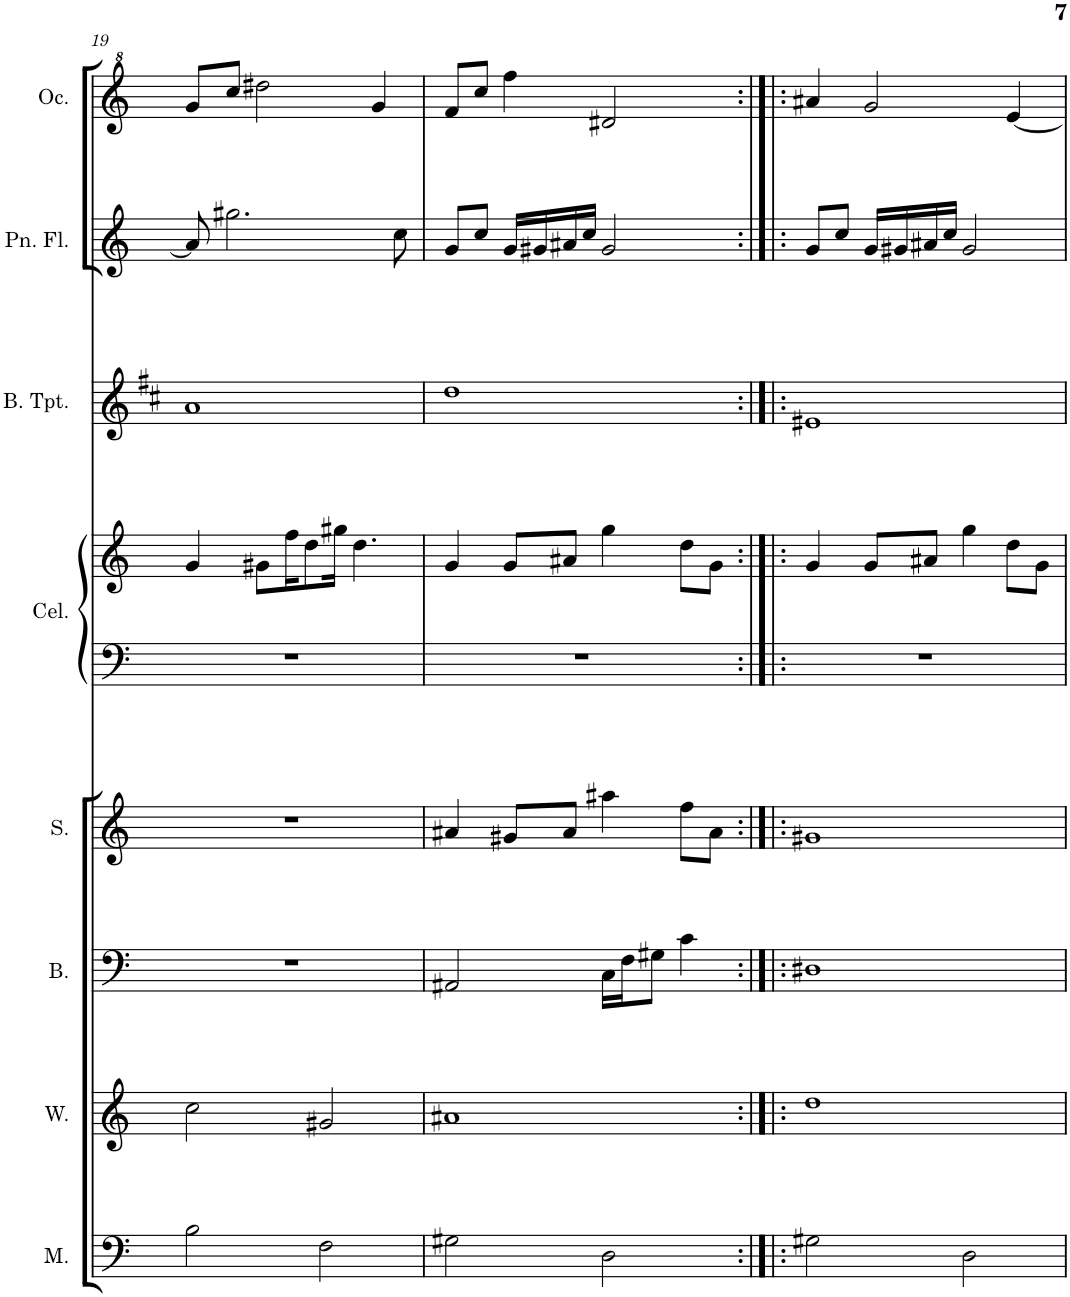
**kern	**kern	**kern	**kern	**kern	**kern	**kern	**kern	**kern
*part8	*part7	*part6	*part5	*part4	*part4	*part3	*part2	*part1
*staff9	*staff8	*staff7	*staff6	*staff5	*staff4	*staff3	*staff2	*staff1
*I"Men	*I"Women	*I"Bass	*I"Soprano	*I"Celesta	*	*I"Bass Trumpet	*I"Pan Flute	*I"Ocarina
*I'M.	*I'W.	*I'B.	*I'S.	*I'Cel.	*	*I'B. Tpt.	*I'Pn. Fl.	*I'Oc.
!!LO:PB:g=z
*clefF4	*clefG2	*clefF4	*clefG2	*clefF4	*clefG2	*clefG2	*clefG2	*clefG^2
*	*	*	*	*Trd-7c-12	*Trd-7c-12	*Trd8c14	*	*
*k[]	*k[]	*k[]	*k[]	*k[]	*k[]	*k[f#c#]	*k[]	*k[]
*M4/4	*M4/4	*M4/4	*M4/4	*M4/4	*M4/4	*M4/4	*M4/4	*M4/4
=19	=19	=19	=19	=19	=19	=19	=19	=19
2B\	2cc\	1r	1r	1r	4g/	1a	8a/]	8gg/L
.	.	.	.	.	.	.	2.gg#X\	8ccc/J
.	.	.	.	.	8g#X\L	.	.	2ddd#X\
.	.	.	.	.	16ff\K	.	.	.
.	.	.	.	.	8dd\	.	.	.
2F\	2g#X/	.	.	.	.	.	.	.
.	.	.	.	.	16gg#X\Jk	.	.	.
.	.	.	.	.	4.dd\	.	.	.
.	.	.	.	.	.	.	.	4gg/
.	.	.	.	.	.	.	8cc\	.
=20	=20	=20	=20	=20	=20	=20	=20	=20
2G#X\	1a#X	2AA#X/	4a#X/	1r	4g/	1dd	8g/L	8ff/L
.	.	.	.	.	.	.	8cc/J	8ccc/J
.	.	.	8g#X/L	.	8g/L	.	16g/LL	4fff\
.	.	.	.	.	.	.	16g#X/	.
.	.	.	8a#/J	.	8a#X/J	.	16a#X/	.
.	.	.	.	.	.	.	16cc/JJ	.
2D\	.	16C\LL	4aa#X\	.	4gg\	.	2g#/	2dd#X/
.	.	16F\J	.	.	.	.	.	.
.	.	8G#X\J	.	.	.	.	.	.
.	.	4c\	8ff\L	.	8dd\L	.	.	.
.	.	.	8a#\J	.	8g\J	.	.	.
=21:|!|:	=21:|!|:	=21:|!|:	=21:|!|:	=21:|!|:	=21:|!|:	=21:|!|:	=21:|!|:	=21:|!|:
2G#X\	1dd	1D#X	1g#X	1r	4g/	1e#X	8g/L	4aa#X/
.	.	.	.	.	.	.	8cc/J	.
.	.	.	.	.	8g/L	.	16g/LL	2gg/
.	.	.	.	.	.	.	16g#X/	.
.	.	.	.	.	8a#X/J	.	16a#X/	.
.	.	.	.	.	.	.	16cc/JJ	.
2D\	.	.	.	.	4gg\	.	2g#/	.
.	.	.	.	.	8dd\L	.	.	[4ee/
.	.	.	.	.	8g\J	.	.	.
=	=	=	=	=	=	=	=	=
*-	*-	*-	*-	*-	*-	*-	*-	*-
